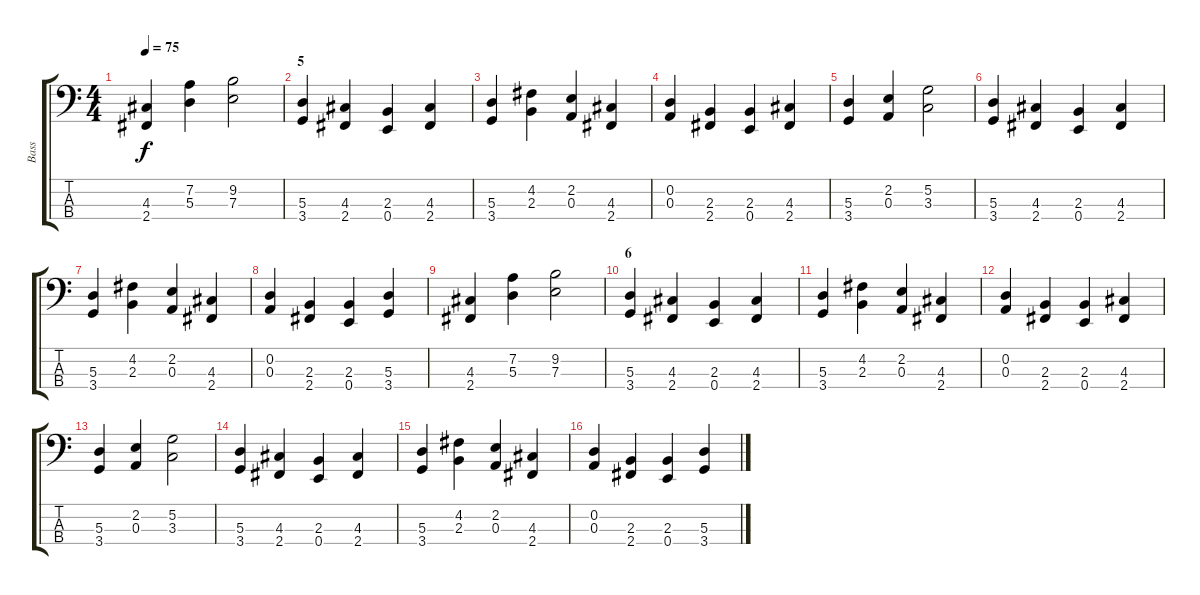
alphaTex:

\track ("Bass" "Bass") {instrument electricbassfinger}
\staff {score tabs}
\tuning (G2 D2 A1 E1) {hide}
\ts (4 4)
\tempo 75
\clef f4
\ks c
(4.3 2.4).4{dy f} (7.2 5.3).4 (9.2 7.3).2 |
\section ("" "5")
(5.3 3.4).4{volume 8} (4.3 2.4).4 (2.3 0.4).4 (4.3 2.4).4 |
(5.3 3.4).4 (4.2 2.3).4 (2.2 0.3).4 (4.3 2.4).4 |
(0.2 0.3).4 (2.3 2.4).4 (2.3 0.4).4 (4.3 2.4).4 |
(5.3 3.4).4 (2.2 0.3).4 (5.2 3.3).2 |
(5.3 3.4).4 (4.3 2.4).4 (2.3 0.4).4 (4.3 2.4).4 |
(5.3 3.4).4 (4.2 2.3).4 (2.2 0.3).4 (4.3 2.4).4 |
(0.2 0.3).4 (2.3 2.4).4 (2.3 0.4).4 (5.3 3.4).4 |
(4.3 2.4).4 (7.2 5.3).4 (9.2 7.3).2 |
\section ("" "6")
(5.3 3.4).4 (4.3 2.4).4 (2.3 0.4).4 (4.3 2.4).4 |
(5.3 3.4).4 (4.2 2.3).4 (2.2 0.3).4 (4.3 2.4).4 |
(0.2 0.3).4 (2.3 2.4).4 (2.3 0.4).4 (4.3 2.4).4 |
(5.3 3.4).4 (2.2 0.3).4 (5.2 3.3).2 |
(5.3 3.4).4 (4.3 2.4).4 (2.3 0.4).4 (4.3 2.4).4 |
(5.3 3.4).4 (4.2 2.3).4 (2.2 0.3).4 (4.3 2.4).4 |
(0.2 0.3).4 (2.3 2.4).4 (2.3 0.4).4 (5.3 3.4).4
